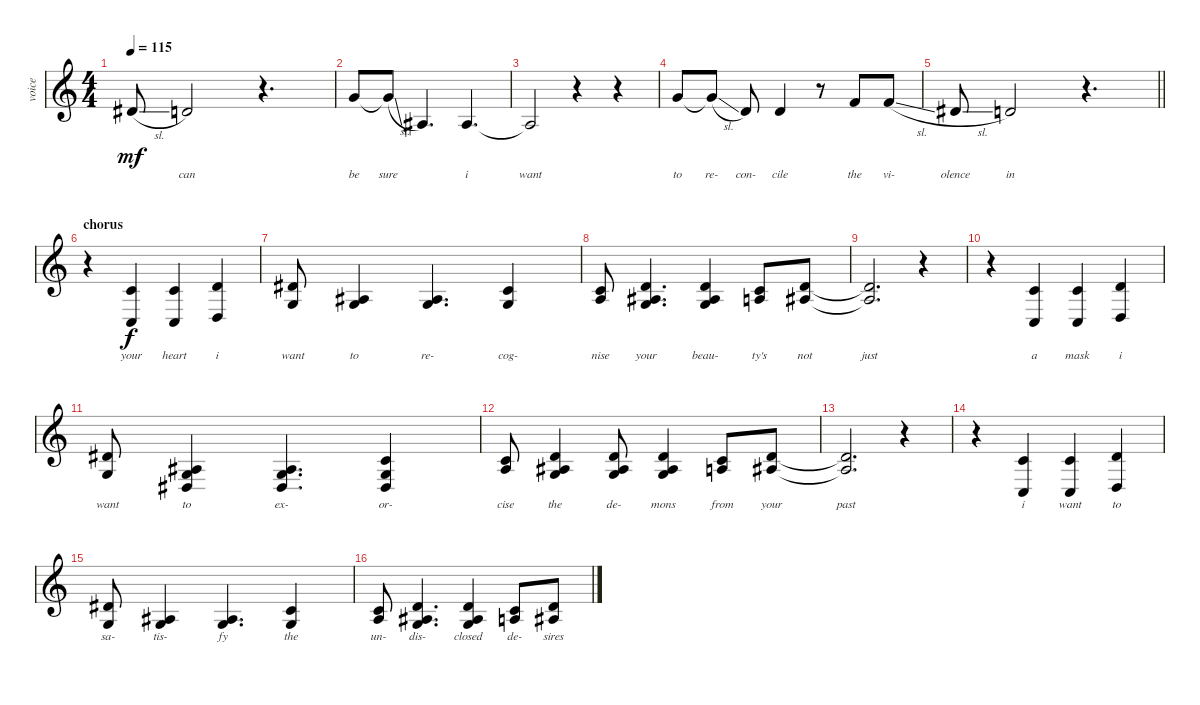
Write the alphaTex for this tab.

\track ("voice" "voice") {instrument sopranosax}
\staff {score}
\tuning (E4 B3 G3 D3 A2 E2) {hide}
\ts (4 4)
\tempo 115
\clef g2
\ks c
4.2{sl}.8{lyrics (0 "") lyrics (1 "") lyrics (2 "") lyrics (3 "") lyrics (4 "") dy mf} 3.2.2{lyrics (0 "can") lyrics (1 "") lyrics (2 "") lyrics (3 "") lyrics (4 "")} r.4{d} |
12.3.8{lyrics (0 "be") lyrics (1 "") lyrics (2 "") lyrics (3 "") lyrics (4 "")} 12.3{sl t}.8{lyrics (0 "sure") lyrics (1 "") lyrics (2 "") lyrics (3 "") lyrics (4 "")} 3.3.4{d lyrics (0 "") lyrics (1 "") lyrics (2 "") lyrics (3 "") lyrics (4 "")} 3.3.4{d lyrics (0 "i") lyrics (1 "") lyrics (2 "") lyrics (3 "") lyrics (4 "")} |
3.3{t}.2{lyrics (0 "want") lyrics (1 "") lyrics (2 "") lyrics (3 "") lyrics (4 "")} r.4 r.4 |
8.2.8{lyrics (0 "to") lyrics (1 "") lyrics (2 "") lyrics (3 "") lyrics (4 "")} 8.2{sl t}.8{lyrics (0 "re-") lyrics (1 "") lyrics (2 "") lyrics (3 "") lyrics (4 "")} 3.2.8{lyrics (0 "con-") lyrics (1 "") lyrics (2 "") lyrics (3 "") lyrics (4 "")} 3.2.4{lyrics (0 "cile") lyrics (1 "") lyrics (2 "") lyrics (3 "") lyrics (4 "")} r.8 1.1.8{lyrics (0 "the") lyrics (1 "") lyrics (2 "") lyrics (3 "") lyrics (4 "")} 6.2{sl}.8{lyrics (0 "vi-") lyrics (1 "") lyrics (2 "") lyrics (3 "") lyrics (4 "")} |
\barLineRight lightlight
4.2{sl}.8{lyrics (0 "olence") lyrics (1 "") lyrics (2 "") lyrics (3 "") lyrics (4 "")} 3.2.2{lyrics (0 "in") lyrics (1 "") lyrics (2 "") lyrics (3 "") lyrics (4 "")} r.4{d} |
\section ("" "chorus")
r.4 (1.2 3.5).4{lyrics (0 "your") lyrics (1 "") lyrics (2 "") lyrics (3 "") lyrics (4 "") dy f} (1.2 3.5).4{lyrics (0 "heart") lyrics (1 "") lyrics (2 "") lyrics (3 "") lyrics (4 "")} (3.2 0.4).4{lyrics (0 "i") lyrics (1 "") lyrics (2 "") lyrics (3 "") lyrics (4 "")} |
(4.2 5.4).8{lyrics (0 "want") lyrics (1 "") lyrics (2 "") lyrics (3 "") lyrics (4 "")} (3.3 5.4).4{lyrics (0 "to") lyrics (1 "") lyrics (2 "") lyrics (3 "") lyrics (4 "")} (3.3 5.4).4{d lyrics (0 "re-") lyrics (1 "") lyrics (2 "") lyrics (3 "") lyrics (4 "")} (1.2 0.3).4{lyrics (0 "cog-") lyrics (1 "") lyrics (2 "") lyrics (3 "") lyrics (4 "")} |
(1.2 2.3).8{lyrics (0 "nise") lyrics (1 "") lyrics (2 "") lyrics (3 "") lyrics (4 "")} (3.2 3.3 5.4).4{d lyrics (0 "your") lyrics (1 "") lyrics (2 "") lyrics (3 "") lyrics (4 "")} (3.2 3.3 5.4).4{lyrics (0 "beau-") lyrics (1 "") lyrics (2 "") lyrics (3 "") lyrics (4 "")} (1.2 2.3).8{lyrics (0 "ty's") lyrics (1 "") lyrics (2 "") lyrics (3 "") lyrics (4 "")} (3.2 3.3).8{lyrics (0 "not") lyrics (1 "") lyrics (2 "") lyrics (3 "") lyrics (4 "")} |
(3.2{t} 3.3{t}).2{d lyrics (0 "just") lyrics (1 "") lyrics (2 "") lyrics (3 "") lyrics (4 "")} r.4 |
r.4 (1.2 3.5).4{lyrics (0 "a") lyrics (1 "") lyrics (2 "") lyrics (3 "") lyrics (4 "")} (1.2 3.5).4{lyrics (0 "mask") lyrics (1 "") lyrics (2 "") lyrics (3 "") lyrics (4 "")} (3.2 0.4).4{lyrics (0 "i") lyrics (1 "") lyrics (2 "") lyrics (3 "") lyrics (4 "")} |
(4.2 5.4).8{lyrics (0 "want") lyrics (1 "") lyrics (2 "") lyrics (3 "") lyrics (4 "")} (3.3 5.4 6.5).4{lyrics (0 "to") lyrics (1 "") lyrics (2 "") lyrics (3 "") lyrics (4 "")} (3.3 5.4 6.5).4{d lyrics (0 "ex-") lyrics (1 "") lyrics (2 "") lyrics (3 "") lyrics (4 "")} (1.2 0.3 1.4).4{lyrics (0 "or-") lyrics (1 "") lyrics (2 "") lyrics (3 "") lyrics (4 "")} |
(1.2 2.3).8{lyrics (0 "cise") lyrics (1 "") lyrics (2 "") lyrics (3 "") lyrics (4 "")} (3.2 3.3 5.4).4{lyrics (0 "the") lyrics (1 "") lyrics (2 "") lyrics (3 "") lyrics (4 "")} (3.2 3.3 5.4).8{lyrics (0 "de-") lyrics (1 "") lyrics (2 "") lyrics (3 "") lyrics (4 "")} (3.2 3.3 5.4).4{lyrics (0 "mons") lyrics (1 "") lyrics (2 "") lyrics (3 "") lyrics (4 "")} (1.2 2.3).8{lyrics (0 "from") lyrics (1 "") lyrics (2 "") lyrics (3 "") lyrics (4 "")} (3.2 3.3).8{lyrics (0 "your") lyrics (1 "") lyrics (2 "") lyrics (3 "") lyrics (4 "")} |
(3.2{t} 3.3{t}).2{d lyrics (0 "past") lyrics (1 "") lyrics (2 "") lyrics (3 "") lyrics (4 "")} r.4 |
r.4 (1.2 3.5).4{lyrics (0 "i") lyrics (1 "") lyrics (2 "") lyrics (3 "") lyrics (4 "")} (1.2 3.5).4{lyrics (0 "want") lyrics (1 "") lyrics (2 "") lyrics (3 "") lyrics (4 "")} (3.2 0.4).4{lyrics (0 "to") lyrics (1 "") lyrics (2 "") lyrics (3 "") lyrics (4 "")} |
(4.2 5.4).8{lyrics (0 "sa-") lyrics (1 "") lyrics (2 "") lyrics (3 "") lyrics (4 "")} (3.3 5.4).4{lyrics (0 "tis-") lyrics (1 "") lyrics (2 "") lyrics (3 "") lyrics (4 "")} (3.3 5.4).4{d lyrics (0 "fy") lyrics (1 "") lyrics (2 "") lyrics (3 "") lyrics (4 "")} (1.2 0.3).4{lyrics (0 "the") lyrics (1 "") lyrics (2 "") lyrics (3 "") lyrics (4 "")} |
(1.2 2.3).8{lyrics (0 "un-") lyrics (1 "") lyrics (2 "") lyrics (3 "") lyrics (4 "")} (3.2 3.3 5.4).4{d lyrics (0 "dis-") lyrics (1 "") lyrics (2 "") lyrics (3 "") lyrics (4 "")} (3.2 3.3 5.4).4{lyrics (0 "closed") lyrics (1 "") lyrics (2 "") lyrics (3 "") lyrics (4 "")} (1.2 2.3).8{lyrics (0 "de-") lyrics (1 "") lyrics (2 "") lyrics (3 "") lyrics (4 "")} (3.2 3.3).8{lyrics (0 "sires") lyrics (1 "") lyrics (2 "") lyrics (3 "") lyrics (4 "")}
